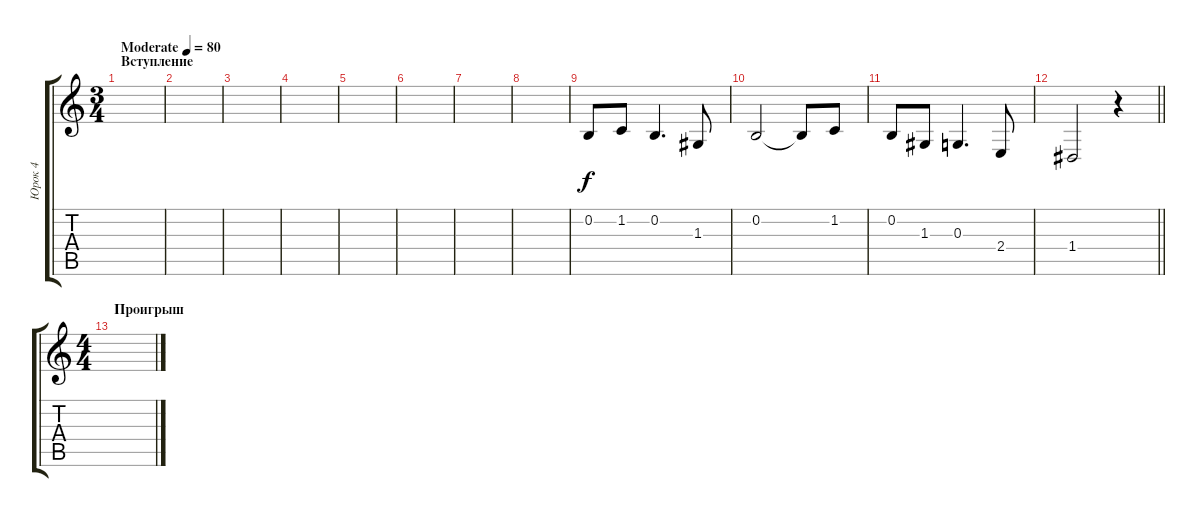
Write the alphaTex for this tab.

\track ("Юрок 4" "Юрок 4") {instrument clarinet}
\staff {score tabs}
\tuning (E4 B3 G3 D3 A2 D2) {hide}
\ts (3 4)
\section ("" "Вступление")
\tempo (80 "Moderate")
\clef g2
\ks c
|
|
|
|
|
|
|
|
0.2.8 1.2.8 0.2.4{d} 1.3.8 |
0.2.2 0.2{t}.8 1.2.8 |
0.2.8 1.3.8 0.3.4{d} 2.4.8 |
\barLineRight lightlight
1.4.2 r.4 |
\ts (4 4)
\section ("" "Проигрыш")
